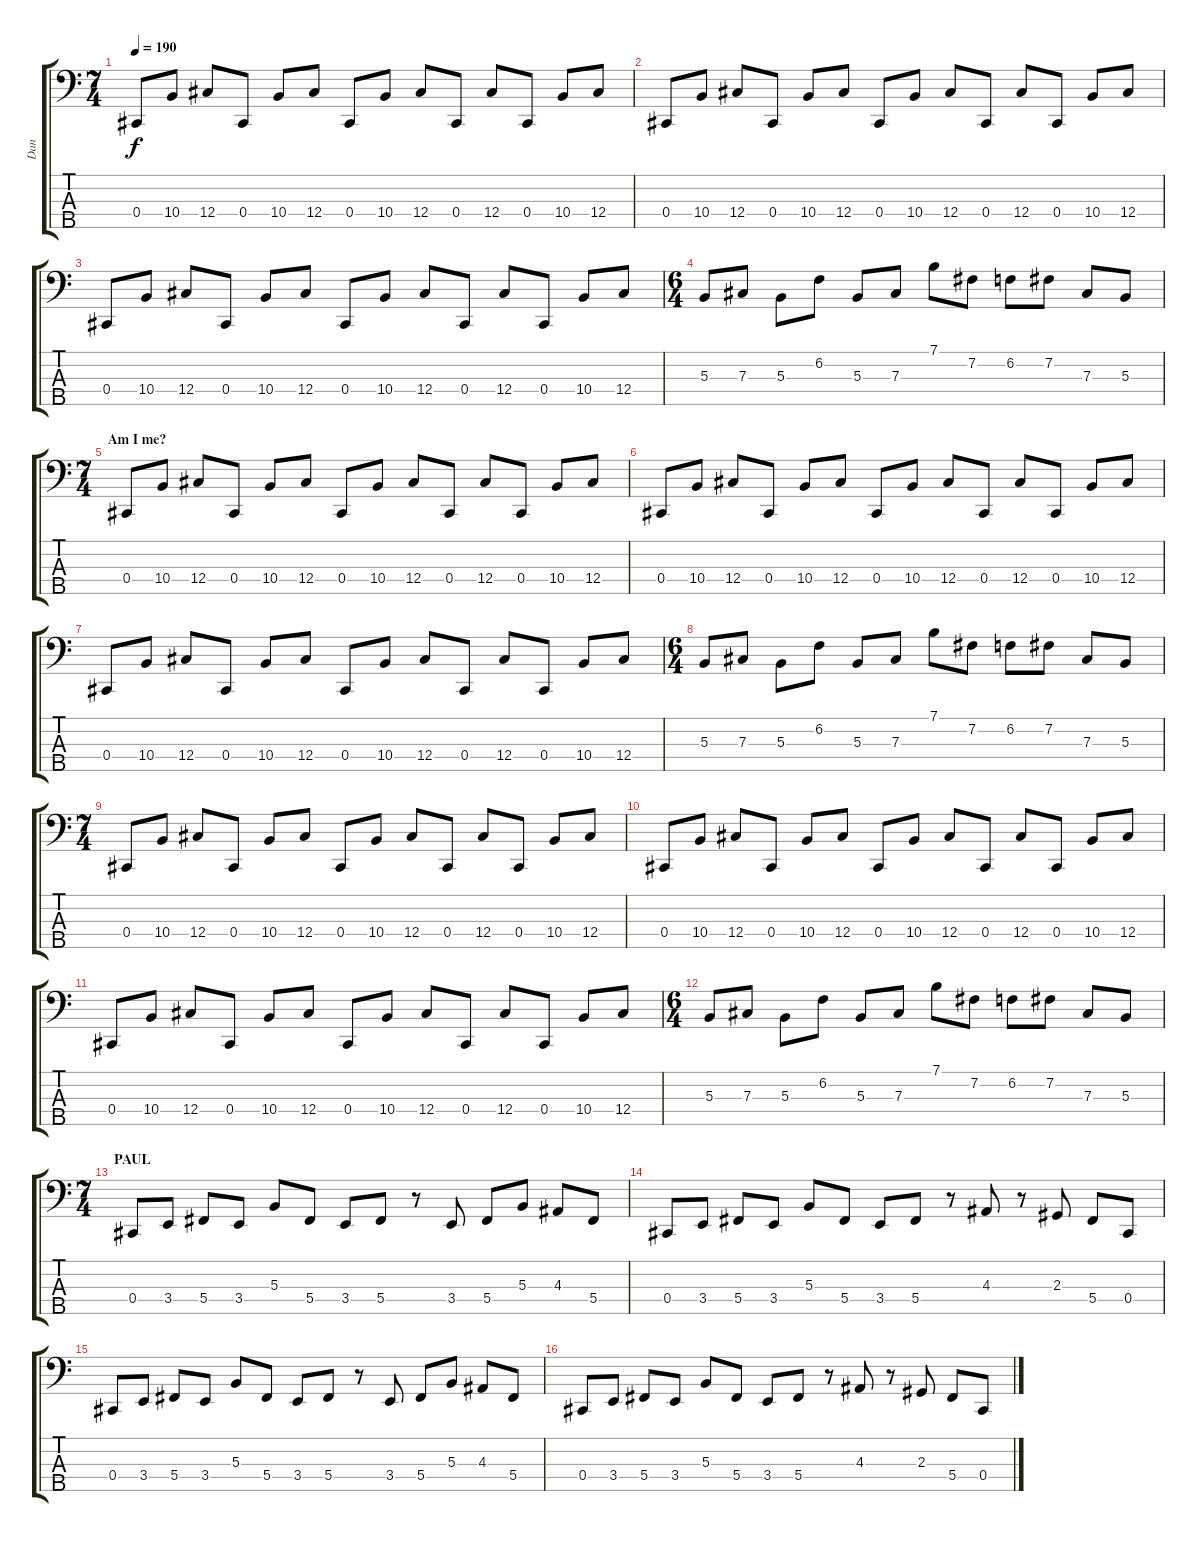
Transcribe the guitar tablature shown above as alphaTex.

\track ("Dan" "Dan") {instrument electricbasspick}
\staff {score tabs}
\tuning (E2 B1 Gb1 Db1 Ab0) {hide}
\ts (7 4)
\tempo 190
\clef f4
\ks c
0.4.8{dy f} 10.4.8 12.4.8 0.4.8 10.4.8 12.4.8 0.4.8 10.4.8 12.4.8 0.4.8 12.4.8 0.4.8 10.4.8 12.4.8 |
0.4.8 10.4.8 12.4.8 0.4.8 10.4.8 12.4.8 0.4.8 10.4.8 12.4.8 0.4.8 12.4.8 0.4.8 10.4.8 12.4.8 |
0.4.8 10.4.8 12.4.8 0.4.8 10.4.8 12.4.8 0.4.8 10.4.8 12.4.8 0.4.8 12.4.8 0.4.8 10.4.8 12.4.8 |
\ts (6 4)
5.3.8 7.3.8 5.3.8 6.2.8 5.3.8 7.3.8 7.1.8 7.2.8 6.2.8 7.2.8 7.3.8 5.3.8 |
\ts (7 4)
\section ("" "Am I me?")
0.4.8 10.4.8 12.4.8 0.4.8 10.4.8 12.4.8 0.4.8 10.4.8 12.4.8 0.4.8 12.4.8 0.4.8 10.4.8 12.4.8 |
0.4.8 10.4.8 12.4.8 0.4.8 10.4.8 12.4.8 0.4.8 10.4.8 12.4.8 0.4.8 12.4.8 0.4.8 10.4.8 12.4.8 |
0.4.8 10.4.8 12.4.8 0.4.8 10.4.8 12.4.8 0.4.8 10.4.8 12.4.8 0.4.8 12.4.8 0.4.8 10.4.8 12.4.8 |
\ts (6 4)
5.3.8 7.3.8 5.3.8 6.2.8 5.3.8 7.3.8 7.1.8 7.2.8 6.2.8 7.2.8 7.3.8 5.3.8 |
\ts (7 4)
0.4.8 10.4.8 12.4.8 0.4.8 10.4.8 12.4.8 0.4.8 10.4.8 12.4.8 0.4.8 12.4.8 0.4.8 10.4.8 12.4.8 |
0.4.8 10.4.8 12.4.8 0.4.8 10.4.8 12.4.8 0.4.8 10.4.8 12.4.8 0.4.8 12.4.8 0.4.8 10.4.8 12.4.8 |
0.4.8 10.4.8 12.4.8 0.4.8 10.4.8 12.4.8 0.4.8 10.4.8 12.4.8 0.4.8 12.4.8 0.4.8 10.4.8 12.4.8 |
\ts (6 4)
5.3.8 7.3.8 5.3.8 6.2.8 5.3.8 7.3.8 7.1.8 7.2.8 6.2.8 7.2.8 7.3.8 5.3.8 |
\ts (7 4)
\section ("" "PAUL")
0.4.8 3.4.8 5.4.8 3.4.8 5.3.8 5.4.8 3.4.8 5.4.8 r.8 3.4.8 5.4.8 5.3.8 4.3.8 5.4.8 |
0.4.8 3.4.8 5.4.8 3.4.8 5.3.8 5.4.8 3.4.8 5.4.8 r.8 4.3.8 r.8 2.3.8 5.4.8 0.4.8 |
0.4.8 3.4.8 5.4.8 3.4.8 5.3.8 5.4.8 3.4.8 5.4.8 r.8 3.4.8 5.4.8 5.3.8 4.3.8 5.4.8 |
0.4.8 3.4.8 5.4.8 3.4.8 5.3.8 5.4.8 3.4.8 5.4.8 r.8 4.3.8 r.8 2.3.8 5.4.8 0.4.8
